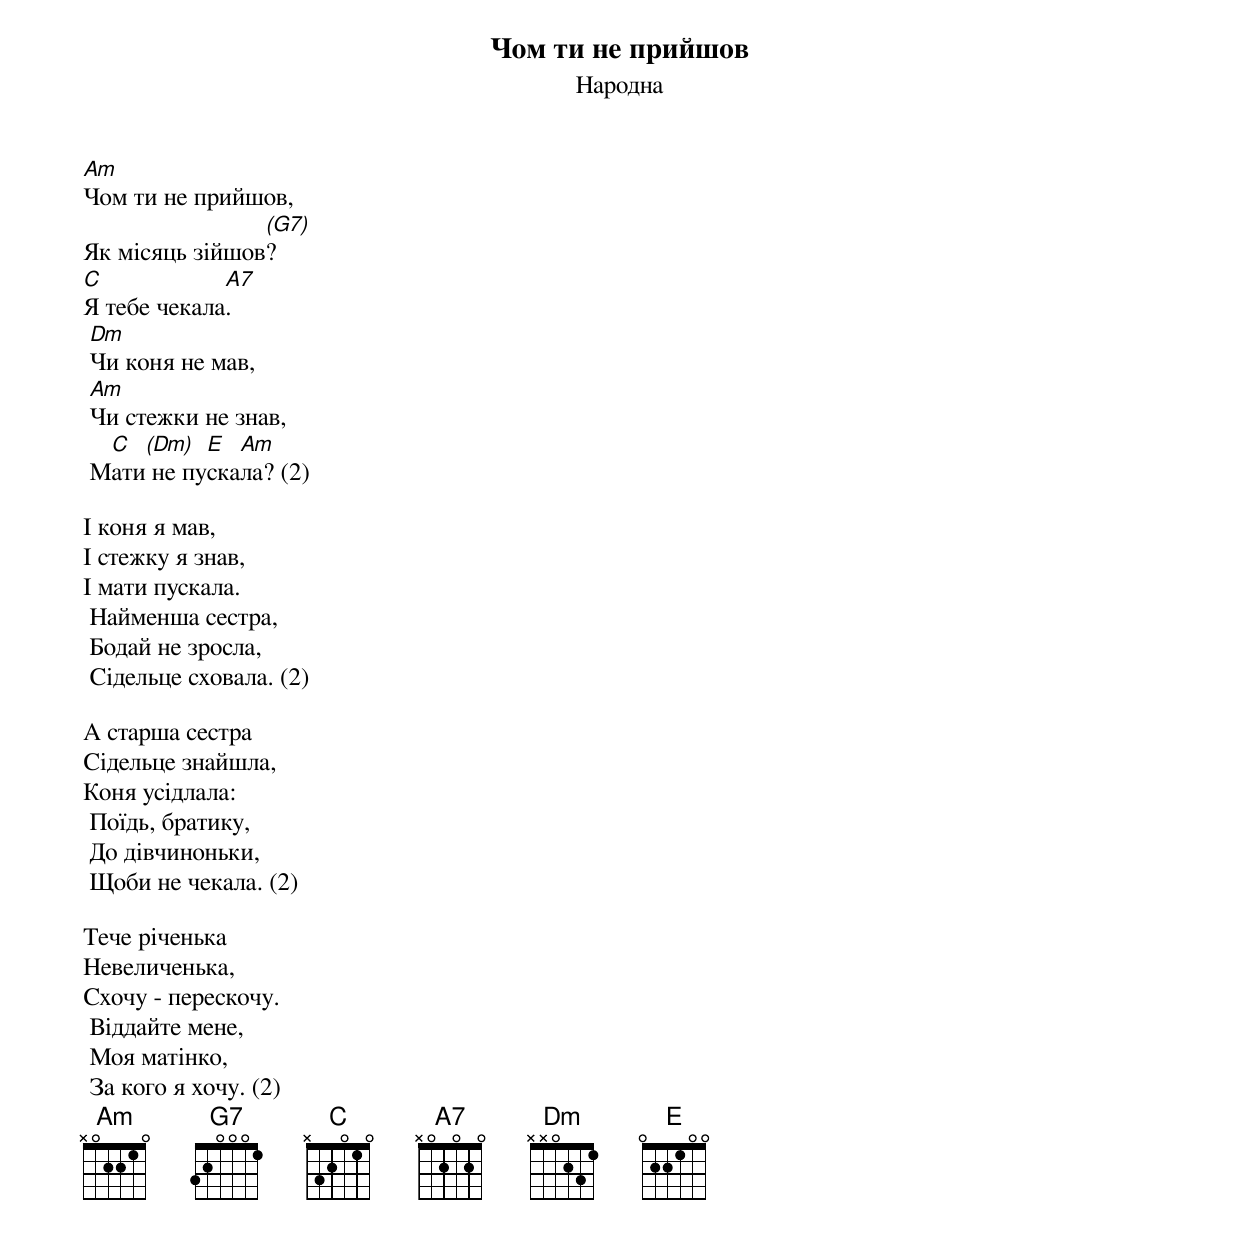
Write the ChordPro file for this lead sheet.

{title: Чом ти не прийшов}
{subtitle: Народна}

[Am]Чом ти не прийшов,
Як місяць зійшов[(G7)]?
[C]Я тебе чекала[A7].
	[Dm]Чи коня не мав,
	[Am]Чи стежки не знав,
	М[C]ати[(Dm)] не пу[E]ска[Am]ла? (2)

І коня я мав,
І стежку я знав,
І мати пускала.
	Найменша сестра,
	Бодай не зросла,
	Сідельце сховала. (2)

А старша сестра
Сідельце знайшла,
Коня усідлала:
	Поїдь, братику,
	До дівчиноньки,
	Щоби не чекала. (2)

Тече річенька
Невеличенька,
Схочу - перескочу.
	Віддайте мене,
	Моя матінко,
	За кого я хочу. (2)
